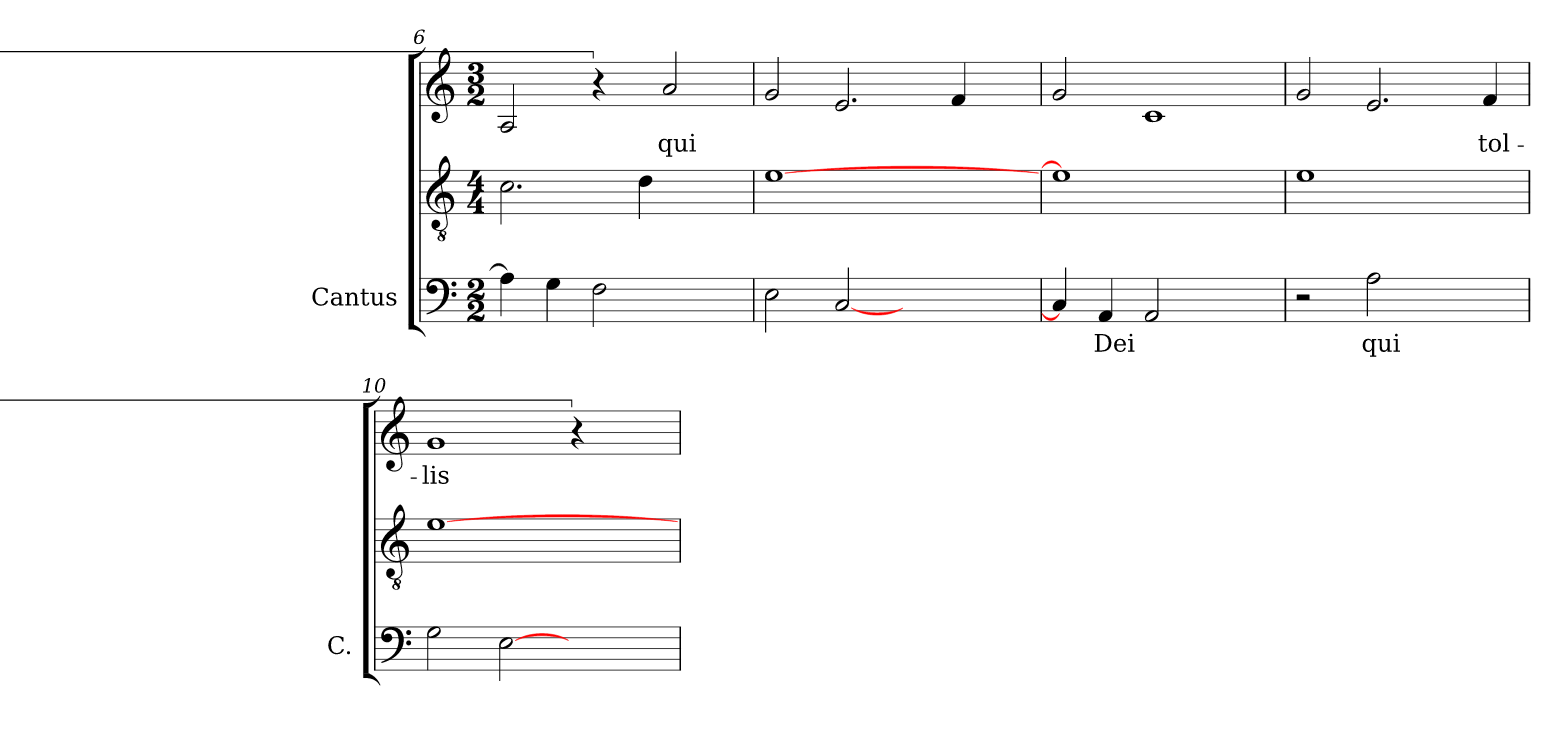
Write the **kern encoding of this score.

**kern	**text	**kern	**kern	**text
*part1	*part1	*part1	*part1	*part1
*staff3	*staff3	*staff2	*staff1	*staff1
*I"Cantus	*	*	*	*
*I'C.	*	*	*	*
*clefF4	*	*clefGv2	*clefG2	*
*k[]	*	*k[]	*k[]	*
*M2/2	*	*M4/4	*M3/2	*
=6	=6	=6	=6	=6
4A\]	.	2.c\	2A/	.
4G\	.	.	.	.
!	!	!	!LO:N:vis=2	!
2F\	.	.	3r	.
.	.	4d\	.	.
.	.	.	2a/	qui
3ryy	.	3ryy	.	.
=7	=7	=7	=7	=7
2E\	.	[1e	2g/	.
[2C/	.	.	2.e/	.
2ryy	.	2ryy	.	.
.	.	.	4f/	.
=8	=8	=8	=8	=8
4C/]	.	1e]	2g/	.
4AA/	Dei	.	.	.
2AA/	.	.	1c	.
2ryy	.	2ryy	.	.
=9	=9	=9	=9	=9
2r	.	1e	2g/	.
2A\	qui	.	2.e/	.
2ryy	.	2ryy	.	.
.	.	.	4f/	tol-
=10	=10	=10	=10	=10
2G\	.	[1e	1g	lis
[2E\	.	.	.	.
!	!	!	!LO:N:vis=2	!
3ryy	.	3ryy	3r	.
=	=	=	=	=
*-	*-	*-	*-	*-
